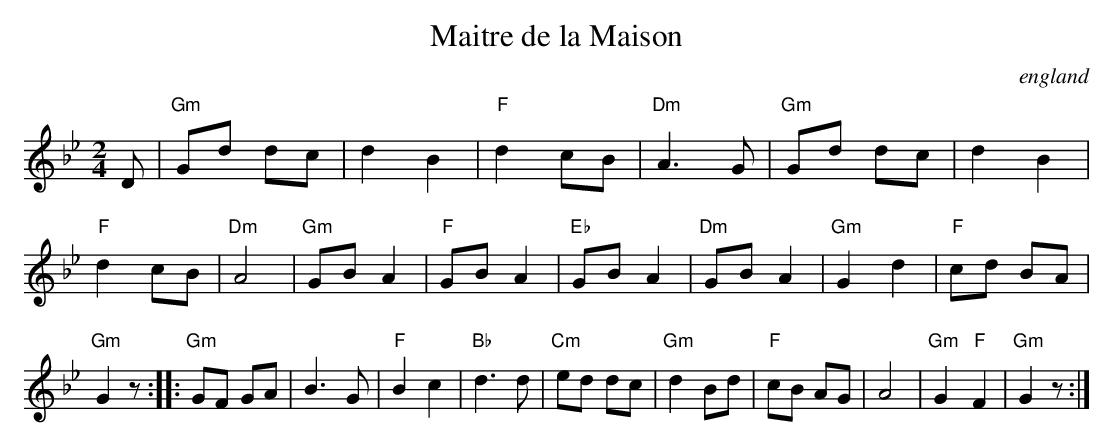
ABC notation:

X:1
T:Maitre de la Maison
O:england
M:2/4
L:1/8
K:Gm
D|\
"Gm"Gd dc | d2B2 | "F"d2 cB | "Dm"A3 G| \
"Gm"Gd dc | d2 B2 | "F"d2 cB | "Dm"A4 |\
"Gm"GB A2 | "F"GB A2 | "Eb"GB A2 | "Dm"GB A2 | \
"Gm"G2 d2 | "F"cd BA | "Gm"G2 z ::\
"Gm"GF GA | B3 G | "F"B2 c2 | "Bb"d3 d | \
"Cm"ed dc | "Gm"d2 Bd | "F"cB AG | A4 |\
"Gm"G2 "F"F2 | "Gm"G2 z :|
